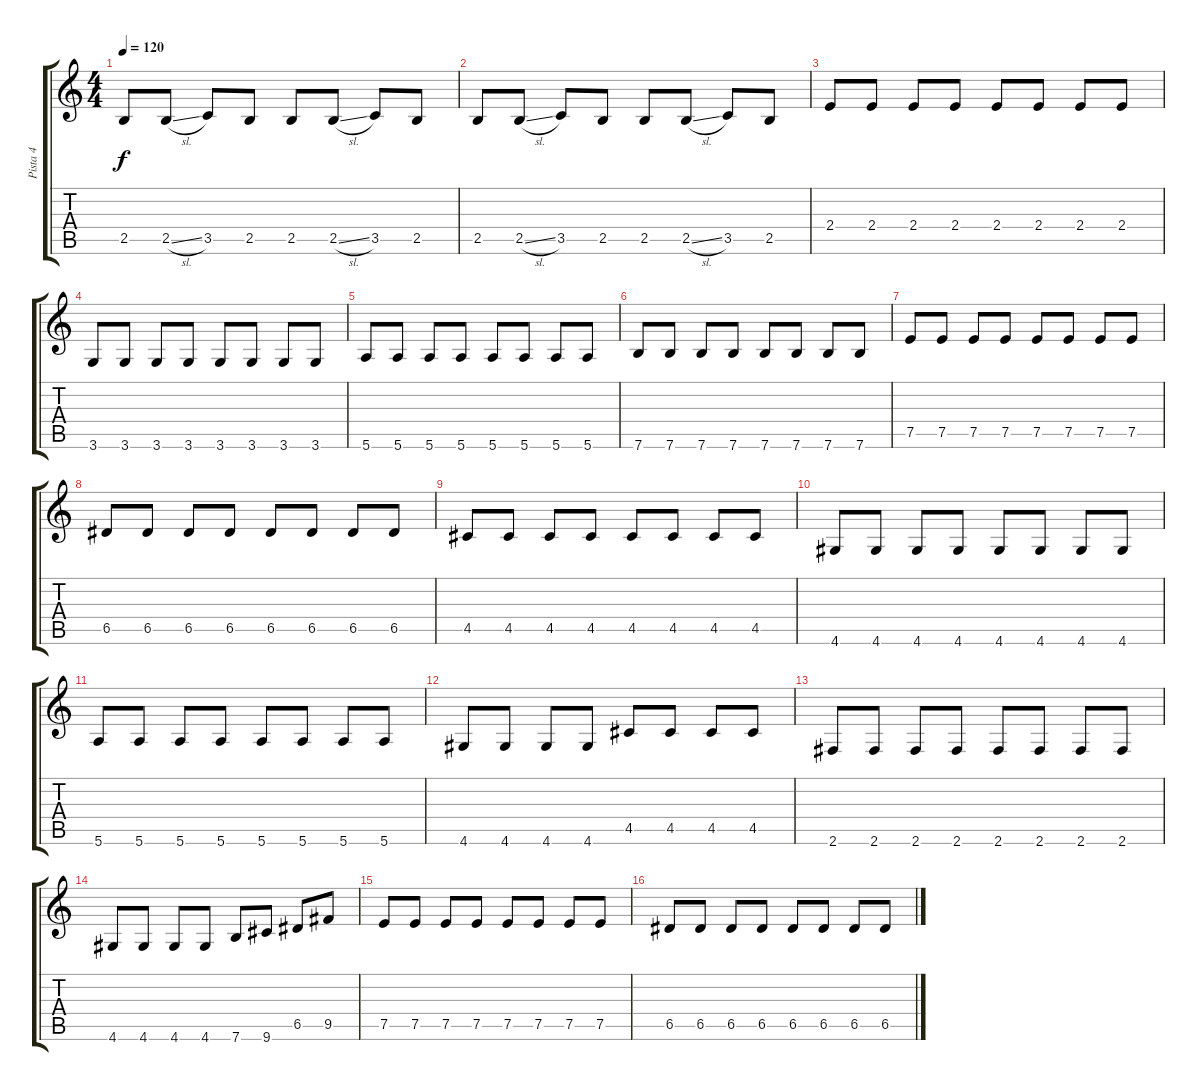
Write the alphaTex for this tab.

\track ("Pista 4" "Pista 4") {instrument electricbassfinger}
\staff {score tabs}
\tuning (E4 B3 G3 D3 A2 E2) {hide}
\ts (4 4)
\tempo 120
\clef g2
\ks c
2.5.8{dy f} 2.5{sl}.8 3.5.8 2.5.8 2.5.8 2.5{sl}.8 3.5.8 2.5.8 |
2.5.8 2.5{sl}.8 3.5.8 2.5.8 2.5.8 2.5{sl}.8 3.5.8 2.5.8 |
2.4.8 2.4.8 2.4.8 2.4.8 2.4.8 2.4.8 2.4.8 2.4.8 |
3.6.8 3.6.8 3.6.8 3.6.8 3.6.8 3.6.8 3.6.8 3.6.8 |
5.6.8 5.6.8 5.6.8 5.6.8 5.6.8 5.6.8 5.6.8 5.6.8 |
7.6.8 7.6.8 7.6.8 7.6.8 7.6.8 7.6.8 7.6.8 7.6.8 |
7.5.8 7.5.8 7.5.8 7.5.8 7.5.8 7.5.8 7.5.8 7.5.8 |
6.5.8 6.5.8 6.5.8 6.5.8 6.5.8 6.5.8 6.5.8 6.5.8 |
4.5.8 4.5.8 4.5.8 4.5.8 4.5.8 4.5.8 4.5.8 4.5.8 |
4.6.8 4.6.8 4.6.8 4.6.8 4.6.8 4.6.8 4.6.8 4.6.8 |
5.6.8 5.6.8 5.6.8 5.6.8 5.6.8 5.6.8 5.6.8 5.6.8 |
4.6.8 4.6.8 4.6.8 4.6.8 4.5.8 4.5.8 4.5.8 4.5.8 |
2.6.8 2.6.8 2.6.8 2.6.8 2.6.8 2.6.8 2.6.8 2.6.8 |
4.6.8 4.6.8 4.6.8 4.6.8 7.6.8 9.6.8 6.5.8 9.5.8 |
7.5.8 7.5.8 7.5.8 7.5.8 7.5.8 7.5.8 7.5.8 7.5.8 |
6.5.8 6.5.8 6.5.8 6.5.8 6.5.8 6.5.8 6.5.8 6.5.8
